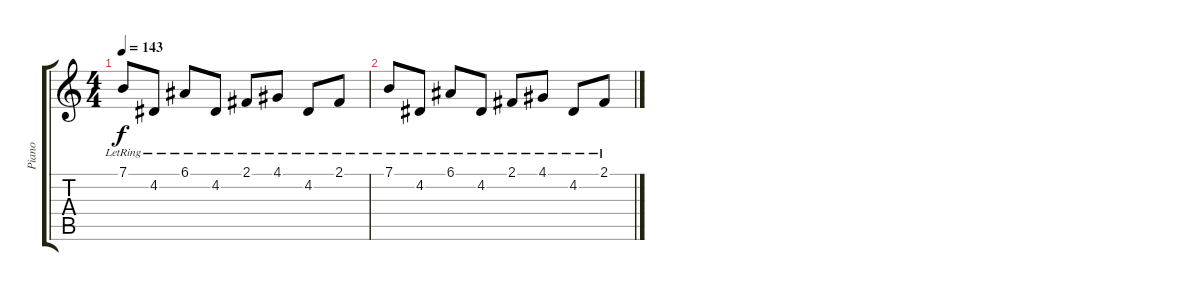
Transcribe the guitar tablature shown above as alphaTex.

\track ("Piano" "Piano") {instrument brightacousticpiano}
\staff {score tabs}
\tuning (E4 B3 G3 D3 A2 E2) {hide}
\ts (4 4)
\tempo 143
\clef g2
\ks c
7.1{lr}.8{dy f} 4.2{lr}.8 6.1{lr}.8 4.2{lr}.8 2.1{lr}.8 4.1{lr}.8 4.2{lr}.8 2.1{lr}.8 |
7.1{lr}.8 4.2{lr}.8 6.1{lr}.8 4.2{lr}.8 2.1{lr}.8 4.1{lr}.8 4.2{lr}.8 2.1{lr}.8
